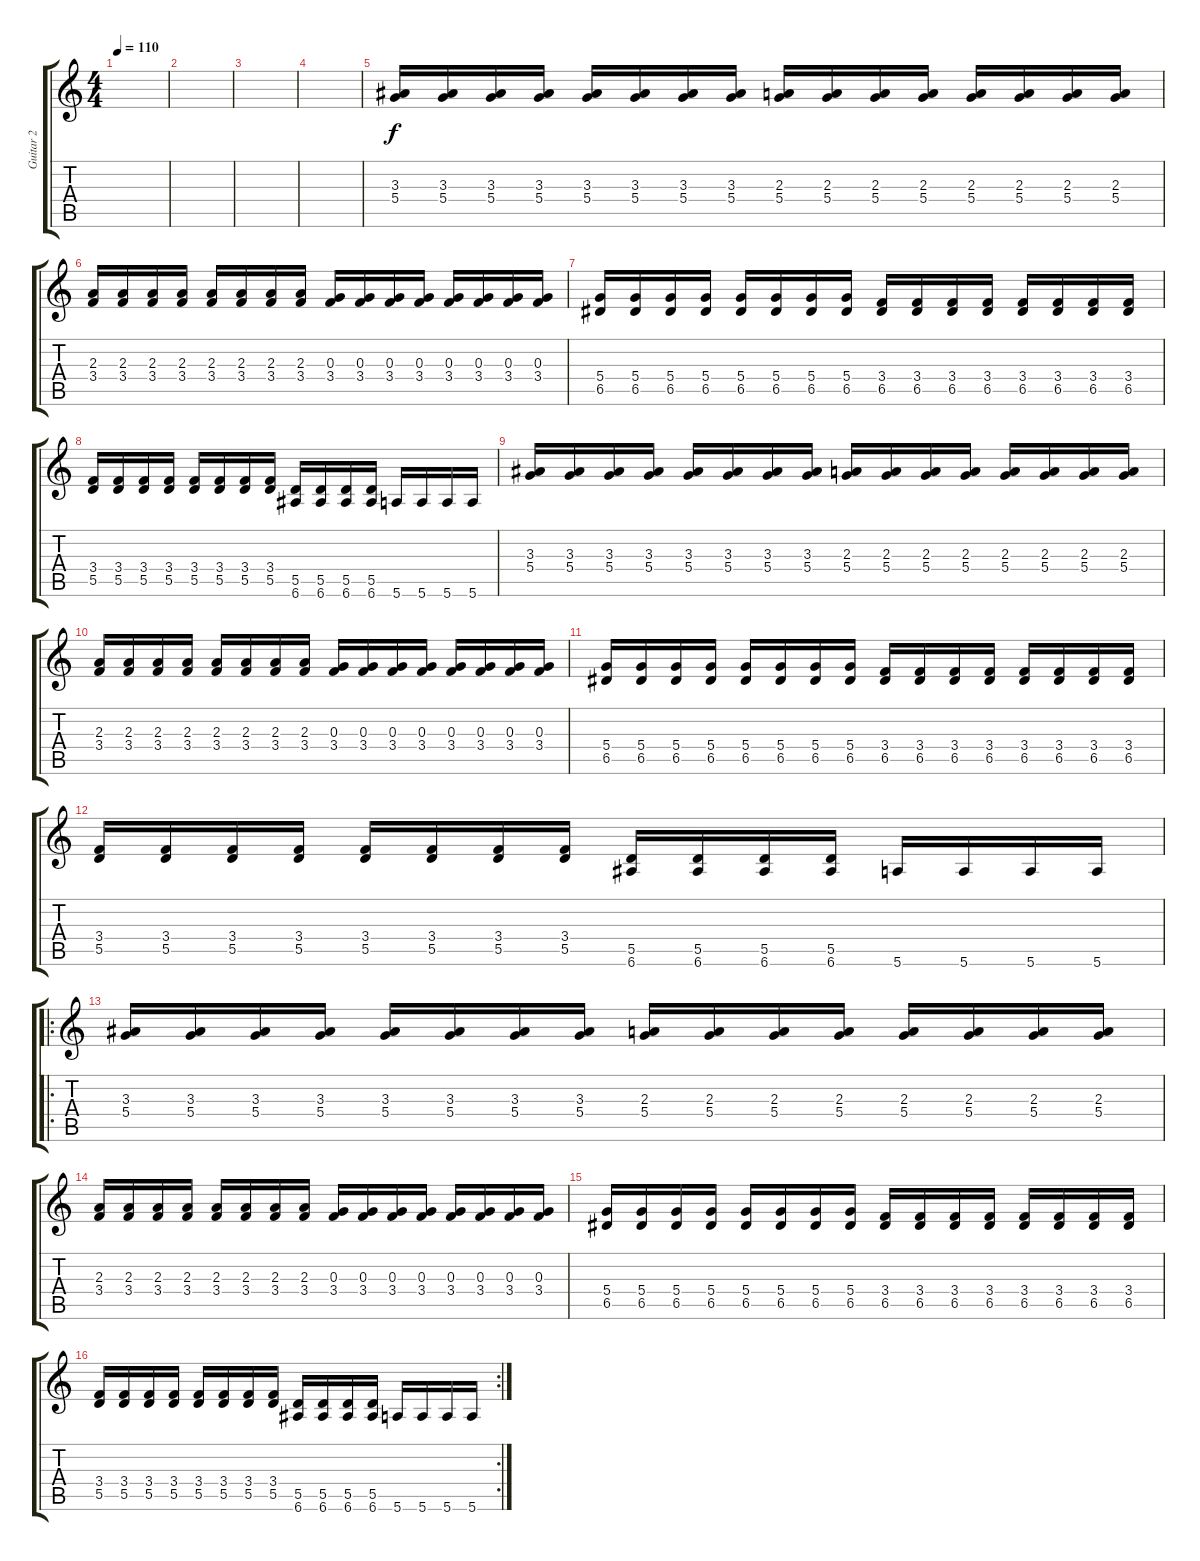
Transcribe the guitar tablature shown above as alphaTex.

\track ("Guitar 2" "Guitar 2") {instrument acousticguitarsteel}
\staff {score tabs}
\tuning (E4 B3 G3 D3 A2 E2) {hide}
\ts (4 4)
\tempo 110
\clef g2
\ks c
|
|
|
|
(3.3 5.4).16 (3.3 5.4).16 (3.3 5.4).16 (3.3 5.4).16 (3.3 5.4).16 (3.3 5.4).16 (3.3 5.4).16 (3.3 5.4).16 (2.3 5.4).16 (2.3 5.4).16 (2.3 5.4).16 (2.3 5.4).16 (2.3 5.4).16 (2.3 5.4).16 (2.3 5.4).16 (2.3 5.4).16 |
(2.3 3.4).16 (2.3 3.4).16 (2.3 3.4).16 (2.3 3.4).16 (2.3 3.4).16 (2.3 3.4).16 (2.3 3.4).16 (2.3 3.4).16 (0.3 3.4).16 (0.3 3.4).16 (0.3 3.4).16 (0.3 3.4).16 (0.3 3.4).16 (0.3 3.4).16 (0.3 3.4).16 (0.3 3.4).16 |
(5.4 6.5).16 (5.4 6.5).16 (5.4 6.5).16 (5.4 6.5).16 (5.4 6.5).16 (5.4 6.5).16 (5.4 6.5).16 (5.4 6.5).16 (3.4 6.5).16 (3.4 6.5).16 (3.4 6.5).16 (3.4 6.5).16 (3.4 6.5).16 (3.4 6.5).16 (3.4 6.5).16 (3.4 6.5).16 |
(3.4 5.5).16 (3.4 5.5).16 (3.4 5.5).16 (3.4 5.5).16 (3.4 5.5).16 (3.4 5.5).16 (3.4 5.5).16 (3.4 5.5).16 (5.5 6.6).16 (5.5 6.6).16 (5.5 6.6).16 (5.5 6.6).16 5.6.16 5.6.16 5.6.16 5.6.16 |
(3.3 5.4).16 (3.3 5.4).16 (3.3 5.4).16 (3.3 5.4).16 (3.3 5.4).16 (3.3 5.4).16 (3.3 5.4).16 (3.3 5.4).16 (2.3 5.4).16 (2.3 5.4).16 (2.3 5.4).16 (2.3 5.4).16 (2.3 5.4).16 (2.3 5.4).16 (2.3 5.4).16 (2.3 5.4).16 |
(2.3 3.4).16 (2.3 3.4).16 (2.3 3.4).16 (2.3 3.4).16 (2.3 3.4).16 (2.3 3.4).16 (2.3 3.4).16 (2.3 3.4).16 (0.3 3.4).16 (0.3 3.4).16 (0.3 3.4).16 (0.3 3.4).16 (0.3 3.4).16 (0.3 3.4).16 (0.3 3.4).16 (0.3 3.4).16 |
(5.4 6.5).16 (5.4 6.5).16 (5.4 6.5).16 (5.4 6.5).16 (5.4 6.5).16 (5.4 6.5).16 (5.4 6.5).16 (5.4 6.5).16 (3.4 6.5).16 (3.4 6.5).16 (3.4 6.5).16 (3.4 6.5).16 (3.4 6.5).16 (3.4 6.5).16 (3.4 6.5).16 (3.4 6.5).16 |
(3.4 5.5).16 (3.4 5.5).16 (3.4 5.5).16 (3.4 5.5).16 (3.4 5.5).16 (3.4 5.5).16 (3.4 5.5).16 (3.4 5.5).16 (5.5 6.6).16 (5.5 6.6).16 (5.5 6.6).16 (5.5 6.6).16 5.6.16 5.6.16 5.6.16 5.6.16 |
\ro
(3.3 5.4).16 (3.3 5.4).16 (3.3 5.4).16 (3.3 5.4).16 (3.3 5.4).16 (3.3 5.4).16 (3.3 5.4).16 (3.3 5.4).16 (2.3 5.4).16 (2.3 5.4).16 (2.3 5.4).16 (2.3 5.4).16 (2.3 5.4).16 (2.3 5.4).16 (2.3 5.4).16 (2.3 5.4).16 |
(2.3 3.4).16 (2.3 3.4).16 (2.3 3.4).16 (2.3 3.4).16 (2.3 3.4).16 (2.3 3.4).16 (2.3 3.4).16 (2.3 3.4).16 (0.3 3.4).16 (0.3 3.4).16 (0.3 3.4).16 (0.3 3.4).16 (0.3 3.4).16 (0.3 3.4).16 (0.3 3.4).16 (0.3 3.4).16 |
(5.4 6.5).16 (5.4 6.5).16 (5.4 6.5).16 (5.4 6.5).16 (5.4 6.5).16 (5.4 6.5).16 (5.4 6.5).16 (5.4 6.5).16 (3.4 6.5).16 (3.4 6.5).16 (3.4 6.5).16 (3.4 6.5).16 (3.4 6.5).16 (3.4 6.5).16 (3.4 6.5).16 (3.4 6.5).16 |
\rc 2
(3.4 5.5).16 (3.4 5.5).16 (3.4 5.5).16 (3.4 5.5).16 (3.4 5.5).16 (3.4 5.5).16 (3.4 5.5).16 (3.4 5.5).16 (5.5 6.6).16 (5.5 6.6).16 (5.5 6.6).16 (5.5 6.6).16 5.6.16 5.6.16 5.6.16 5.6.16
